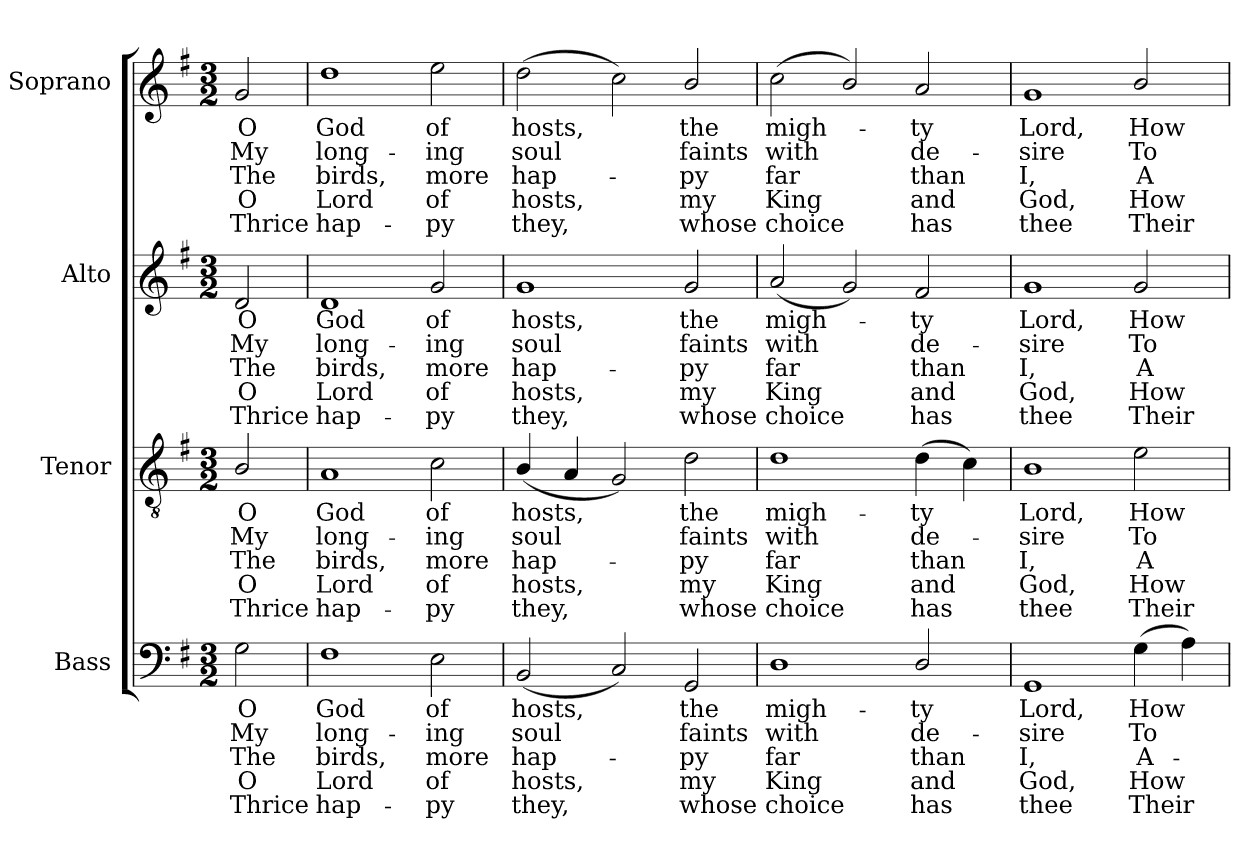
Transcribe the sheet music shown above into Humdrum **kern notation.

**kern	**text	**text	**text	**text	**text	**kern	**text	**text	**text	**text	**text	**kern	**text	**text	**text	**text	**text	**kern	**text	**text	**text	**text	**text
*part4	*part4	*part4	*part4	*part4	*part4	*part3	*part3	*part3	*part3	*part3	*part3	*part2	*part2	*part2	*part2	*part2	*part2	*part1	*part1	*part1	*part1	*part1	*part1
*staff4	*staff4	*staff4	*staff4	*staff4	*staff4	*staff3	*staff3	*staff3	*staff3	*staff3	*staff3	*staff2	*staff2	*staff2	*staff2	*staff2	*staff2	*staff1	*staff1	*staff1	*staff1	*staff1	*staff1
*I"Bass	*	*	*	*	*	*I"Tenor	*	*	*	*	*	*I"Alto	*	*	*	*	*	*I"Soprano	*	*	*	*	*
*I'B.	*	*	*	*	*	*I'T.	*	*	*	*	*	*I'A.	*	*	*	*	*	*I'S.	*	*	*	*	*
!!LO:PB:g=z
*clefF4	*	*	*	*	*	*clefGv2	*	*	*	*	*	*clefG2	*	*	*	*	*	*clefG2	*	*	*	*	*
*	*	*	*	*	*	*ITrd7c12	*	*	*	*	*	*	*	*	*	*	*	*	*	*	*	*	*
*k[f#]	*	*	*	*	*	*k[f#]	*	*	*	*	*	*k[f#]	*	*	*	*	*	*k[f#]	*	*	*	*	*
*G:	*	*	*	*	*	*G:	*	*	*	*	*	*G:	*	*	*	*	*	*G:	*	*	*	*	*
*M3/2	*	*	*	*	*	*M3/2	*	*	*	*	*	*M3/2	*	*	*	*	*	*M3/2	*	*	*	*	*
=	=	=	=	=	=	=	=	=	=	=	=	=	=	=	=	=	=	=	=	=	=	=	=
!	!LO:LY:b:color=#000000	!LO:LY:b:color=#000000	!LO:LY:b:color=#000000	!LO:LY:b:color=#000000	!LO:LY:b:color=#000000	!	!	!	!	!	!	!	!	!	!	!	!	!	!	!	!	!	!
!	!	!	!	!	!	!	!LO:LY:b:color=#000000	!LO:LY:b:color=#000000	!LO:LY:b:color=#000000	!LO:LY:b:color=#000000	!LO:LY:b:color=#000000	!	!	!	!	!	!	!	!	!	!	!	!
!	!	!	!	!	!	!	!	!	!	!	!	!	!LO:LY:b:color=#000000	!LO:LY:b:color=#000000	!LO:LY:b:color=#000000	!LO:LY:b:color=#000000	!LO:LY:b:color=#000000	!	!	!	!	!	!
!	!	!	!	!	!	!	!	!	!	!	!	!	!	!	!	!	!	!	!LO:LY:b:color=#000000	!LO:LY:b:color=#000000	!LO:LY:b:color=#000000	!LO:LY:b:color=#000000	!LO:LY:b:color=#000000
2Gi\	O	My	The	O	Thrice	2BBi/	O	My	The	O	Thrice	2di/	O	My	The	O	Thrice	2gi/	O	My	The	O	Thrice
=1	=1	=1	=1	=1	=1	=1	=1	=1	=1	=1	=1	=1	=1	=1	=1	=1	=1	=1	=1	=1	=1	=1	=1
!	!LO:LY:b:color=#000000	!LO:LY:b:color=#000000	!LO:LY:b:color=#000000	!LO:LY:b:color=#000000	!LO:LY:b:color=#000000	!	!	!	!	!	!	!	!	!	!	!	!	!	!	!	!	!	!
!	!	!	!	!	!	!	!LO:LY:b:color=#000000	!LO:LY:b:color=#000000	!LO:LY:b:color=#000000	!LO:LY:b:color=#000000	!LO:LY:b:color=#000000	!	!	!	!	!	!	!	!	!	!	!	!
!	!	!	!	!	!	!	!	!	!	!	!	!	!LO:LY:b:color=#000000	!LO:LY:b:color=#000000	!LO:LY:b:color=#000000	!LO:LY:b:color=#000000	!LO:LY:b:color=#000000	!	!	!	!	!	!
!	!	!	!	!	!	!	!	!	!	!	!	!	!	!	!	!	!	!	!LO:LY:b:color=#000000	!LO:LY:b:color=#000000	!LO:LY:b:color=#000000	!LO:LY:b:color=#000000	!LO:LY:b:color=#000000
1F#i	God	long-	birds,	Lord	hap-	1AAi	God	long-	birds,	Lord	hap-	1di	God	long-	birds,	Lord	hap-	1ddi	God	long-	birds,	Lord	hap-
!	!LO:LY:b:color=#000000	!LO:LY:b:color=#000000	!LO:LY:b:color=#000000	!LO:LY:b:color=#000000	!LO:LY:b:color=#000000	!	!	!	!	!	!	!	!	!	!	!	!	!	!	!	!	!	!
!	!	!	!	!	!	!	!LO:LY:b:color=#000000	!LO:LY:b:color=#000000	!LO:LY:b:color=#000000	!LO:LY:b:color=#000000	!LO:LY:b:color=#000000	!	!	!	!	!	!	!	!	!	!	!	!
!	!	!	!	!	!	!	!	!	!	!	!	!	!LO:LY:b:color=#000000	!LO:LY:b:color=#000000	!LO:LY:b:color=#000000	!LO:LY:b:color=#000000	!LO:LY:b:color=#000000	!	!	!	!	!	!
!	!	!	!	!	!	!	!	!	!	!	!	!	!	!	!	!	!	!	!LO:LY:b:color=#000000	!LO:LY:b:color=#000000	!LO:LY:b:color=#000000	!LO:LY:b:color=#000000	!LO:LY:b:color=#000000
2Ei\	of	-ing	-more	of	py	2Ci\	of	-ing	-more	of	py	2gi/	of	-ing	-more	of	py	2eei\	of	-ing	-more	of	py
=2	=2	=2	=2	=2	=2	=2	=2	=2	=2	=2	=2	=2	=2	=2	=2	=2	=2	=2	=2	=2	=2	=2	=2
!	!LO:LY:b:color=#000000	!LO:LY:b:color=#000000	!LO:LY:b:color=#000000	!LO:LY:b:color=#000000	!LO:LY:b:color=#000000	!	!	!	!	!	!	!	!	!	!	!	!	!	!	!	!	!	!
!	!	!	!	!	!	!	!LO:LY:b:color=#000000	!LO:LY:b:color=#000000	!LO:LY:b:color=#000000	!LO:LY:b:color=#000000	!LO:LY:b:color=#000000	!	!	!	!	!	!	!	!	!	!	!	!
!	!	!	!	!	!	!	!	!	!	!	!	!	!LO:LY:b:color=#000000	!LO:LY:b:color=#000000	!LO:LY:b:color=#000000	!LO:LY:b:color=#000000	!LO:LY:b:color=#000000	!	!	!	!	!	!
!	!	!	!	!	!	!	!	!	!	!	!	!	!	!	!	!	!	!	!LO:LY:b:color=#000000	!LO:LY:b:color=#000000	!LO:LY:b:color=#000000	!LO:LY:b:color=#000000	!LO:LY:b:color=#000000
(2BBi/	hosts,	soul	hap-	-hosts,	they,	(4BBi/	hosts,	soul	hap-	-hosts,	they,	1gi	hosts,	soul	hap-	-hosts,	they,	(2ddi\	hosts,	soul	hap-	-hosts,	they,
.	.	.	.	.	.	4AAi/	.	.	.	.	.	.	.	.	.	.	.	.	.	.	.	.	.
2Ci/)	.	.	.	.	.	2GGi/)	.	.	.	.	.	.	.	.	.	.	.	2cci\)	.	.	.	.	.
!	!LO:LY:b:color=#000000	!LO:LY:b:color=#000000	!LO:LY:b:color=#000000	!LO:LY:b:color=#000000	!LO:LY:b:color=#000000	!	!	!	!	!	!	!	!	!	!	!	!	!	!	!	!	!	!
!	!	!	!	!	!	!	!LO:LY:b:color=#000000	!LO:LY:b:color=#000000	!LO:LY:b:color=#000000	!LO:LY:b:color=#000000	!LO:LY:b:color=#000000	!	!	!	!	!	!	!	!	!	!	!	!
!	!	!	!	!	!	!	!	!	!	!	!	!	!LO:LY:b:color=#000000	!LO:LY:b:color=#000000	!LO:LY:b:color=#000000	!LO:LY:b:color=#000000	!LO:LY:b:color=#000000	!	!	!	!	!	!
!	!	!	!	!	!	!	!	!	!	!	!	!	!	!	!	!	!	!	!LO:LY:b:color=#000000	!LO:LY:b:color=#000000	!LO:LY:b:color=#000000	!LO:LY:b:color=#000000	!LO:LY:b:color=#000000
2GGi/	the	faints	py	my	whose	2Di\	the	faints	py	my	whose	2gi/	the	faints	py	my	whose	2bi/	the	faints	py	my	whose
=3	=3	=3	=3	=3	=3	=3	=3	=3	=3	=3	=3	=3	=3	=3	=3	=3	=3	=3	=3	=3	=3	=3	=3
!	!LO:LY:b:color=#000000	!LO:LY:b:color=#000000	!LO:LY:b:color=#000000	!LO:LY:b:color=#000000	!LO:LY:b:color=#000000	!	!	!	!	!	!	!	!	!	!	!	!	!	!	!	!	!	!
!	!	!	!	!	!	!	!LO:LY:b:color=#000000	!LO:LY:b:color=#000000	!LO:LY:b:color=#000000	!LO:LY:b:color=#000000	!LO:LY:b:color=#000000	!	!	!	!	!	!	!	!	!	!	!	!
!	!	!	!	!	!	!	!	!	!	!	!	!	!LO:LY:b:color=#000000	!LO:LY:b:color=#000000	!LO:LY:b:color=#000000	!LO:LY:b:color=#000000	!LO:LY:b:color=#000000	!	!	!	!	!	!
!	!	!	!	!	!	!	!	!	!	!	!	!	!	!	!	!	!	!	!LO:LY:b:color=#000000	!LO:LY:b:color=#000000	!LO:LY:b:color=#000000	!LO:LY:b:color=#000000	!LO:LY:b:color=#000000
1Di	migh-	with	far	King	choice	1Di	migh-	with	far	King	choice	(2ai/	migh-	with	far	King	choice	(2cci\	migh-	with	far	King	choice
.	.	.	.	.	.	.	.	.	.	.	.	2gi/)	.	.	.	.	.	2bi/)	.	.	.	.	.
!	!LO:LY:b:color=#000000	!LO:LY:b:color=#000000	!LO:LY:b:color=#000000	!LO:LY:b:color=#000000	!LO:LY:b:color=#000000	!	!	!	!	!	!	!	!	!	!	!	!	!	!	!	!	!	!
!	!	!	!	!	!	!	!LO:LY:b:color=#000000	!LO:LY:b:color=#000000	!LO:LY:b:color=#000000	!LO:LY:b:color=#000000	!LO:LY:b:color=#000000	!	!	!	!	!	!	!	!	!	!	!	!
!	!	!	!	!	!	!	!	!	!	!	!	!	!LO:LY:b:color=#000000	!LO:LY:b:color=#000000	!LO:LY:b:color=#000000	!LO:LY:b:color=#000000	!LO:LY:b:color=#000000	!	!	!	!	!	!
!	!	!	!	!	!	!	!	!	!	!	!	!	!	!	!	!	!	!	!LO:LY:b:color=#000000	!LO:LY:b:color=#000000	!LO:LY:b:color=#000000	!LO:LY:b:color=#000000	!LO:LY:b:color=#000000
2Di/	-ty	de-	than	and	has	(4Di\	-ty	de-	than	and	has	2f#i/	-ty	de-	than	and	has	2ai/	-ty	de-	than	and	has
.	.	.	.	.	.	4Ci\)	.	.	.	.	.	.	.	.	.	.	.	.	.	.	.	.	.
=4	=4	=4	=4	=4	=4	=4	=4	=4	=4	=4	=4	=4	=4	=4	=4	=4	=4	=4	=4	=4	=4	=4	=4
!	!LO:LY:b:color=#000000	!LO:LY:b:color=#000000	!LO:LY:b:color=#000000	!LO:LY:b:color=#000000	!LO:LY:b:color=#000000	!	!	!	!	!	!	!	!	!	!	!	!	!	!	!	!	!	!
!	!	!	!	!	!	!	!LO:LY:b:color=#000000	!LO:LY:b:color=#000000	!LO:LY:b:color=#000000	!LO:LY:b:color=#000000	!LO:LY:b:color=#000000	!	!	!	!	!	!	!	!	!	!	!	!
!	!	!	!	!	!	!	!	!	!	!	!	!	!LO:LY:b:color=#000000	!LO:LY:b:color=#000000	!LO:LY:b:color=#000000	!LO:LY:b:color=#000000	!LO:LY:b:color=#000000	!	!	!	!	!	!
!	!	!	!	!	!	!	!	!	!	!	!	!	!	!	!	!	!	!	!LO:LY:b:color=#000000	!LO:LY:b:color=#000000	!LO:LY:b:color=#000000	!LO:LY:b:color=#000000	!LO:LY:b:color=#000000
1GGi	Lord,	-sire	I,	God,	thee	1BBi	Lord,	-sire	I,	God,	thee	1gi	Lord,	-sire	I,	God,	thee	1gi	Lord,	-sire	I,	God,	thee
!	!LO:LY:b:color=#000000	!LO:LY:b:color=#000000	!LO:LY:b:color=#000000	!LO:LY:b:color=#000000	!LO:LY:b:color=#000000	!	!	!	!	!	!	!	!	!	!	!	!	!	!	!	!	!	!
!	!	!	!	!	!	!	!LO:LY:b:color=#000000	!LO:LY:b:color=#000000	!LO:LY:b:color=#000000	!LO:LY:b:color=#000000	!LO:LY:b:color=#000000	!	!	!	!	!	!	!	!	!	!	!	!
!	!	!	!	!	!	!	!	!	!	!	!	!	!LO:LY:b:color=#000000	!LO:LY:b:color=#000000	!LO:LY:b:color=#000000	!LO:LY:b:color=#000000	!LO:LY:b:color=#000000	!	!	!	!	!	!
!	!	!	!	!	!	!	!	!	!	!	!	!	!	!	!	!	!	!	!LO:LY:b:color=#000000	!LO:LY:b:color=#000000	!LO:LY:b:color=#000000	!LO:LY:b:color=#000000	!LO:LY:b:color=#000000
(4Gi\	How	To	A-	-How	Their	2Ei\	How	To	A-	-How	Their	2gi/	How	To	A-	-How	Their	2bi/	How	To	A-	-How	Their
4Ai\)	.	.	.	.	.	.	.	.	.	.	.	.	.	.	.	.	.	.	.	.	.	.	.
=	=	=	=	=	=	=	=	=	=	=	=	=	=	=	=	=	=	=	=	=	=	=	=
*-	*-	*-	*-	*-	*-	*-	*-	*-	*-	*-	*-	*-	*-	*-	*-	*-	*-	*-	*-	*-	*-	*-	*-
